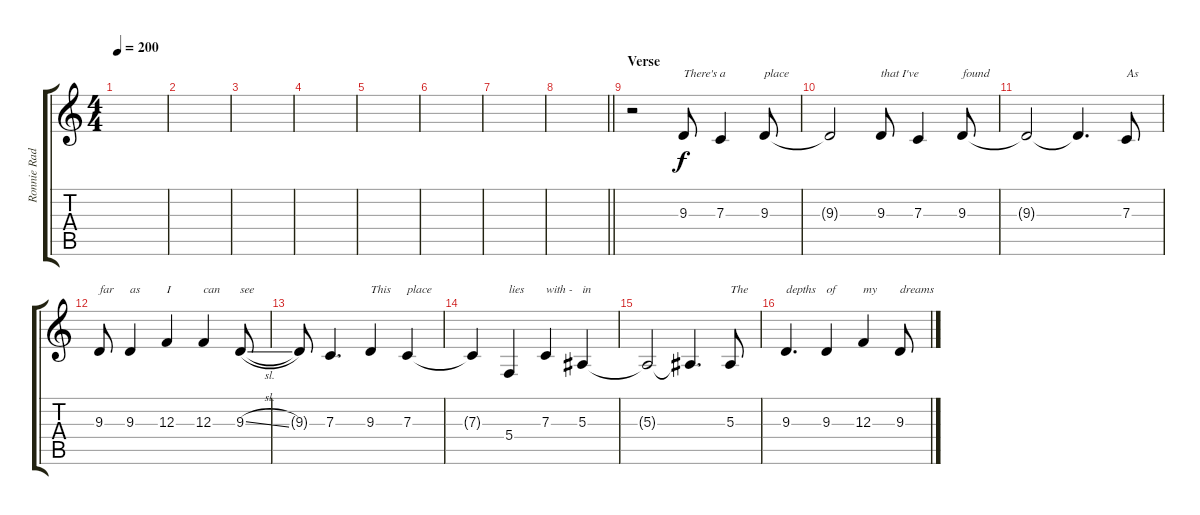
\track ("Ronnie Radke" "Ronnie Rad") {instrument harmonica}
\staff {score tabs}
\tuning (D4 A3 F3 C3 G2 C2) {hide}
\ts (4 4)
\tempo 200
\clef g2
\ks c
|
|
|
|
|
|
|
\barLineRight lightlight
|
\section ("" "Verse")
r.2 9.3.8{txt "There's a"} 7.3.4 9.3.8{txt "place"} |
9.3{t}.2 9.3.8{txt "that I've"} 7.3.4 9.3.8{txt "found"} |
9.3{t}.2 9.3{t}.4{d} 7.3.8{txt "As"} |
9.3.8{txt "far"} 9.3.4{txt "as"} 12.3.4{txt "I"} 12.3.4{txt "can"} 9.3{sl}.8{txt "see"} |
9.3{t}.8 7.3.4{d} 9.3.4{txt "This"} 7.3.4{txt "place"} |
7.3{t}.4 5.4.4{txt "lies"} 7.3.4{txt "with -"} 5.3.4{txt "in"} |
5.3{t}.2 5.3{t}.4{d} 5.3.8{txt "The"} |
9.3.4{d txt "depths"} 9.3.4{txt "of"} 12.3.4{txt "my"} 9.3{sl}.8{txt "dreams"}
